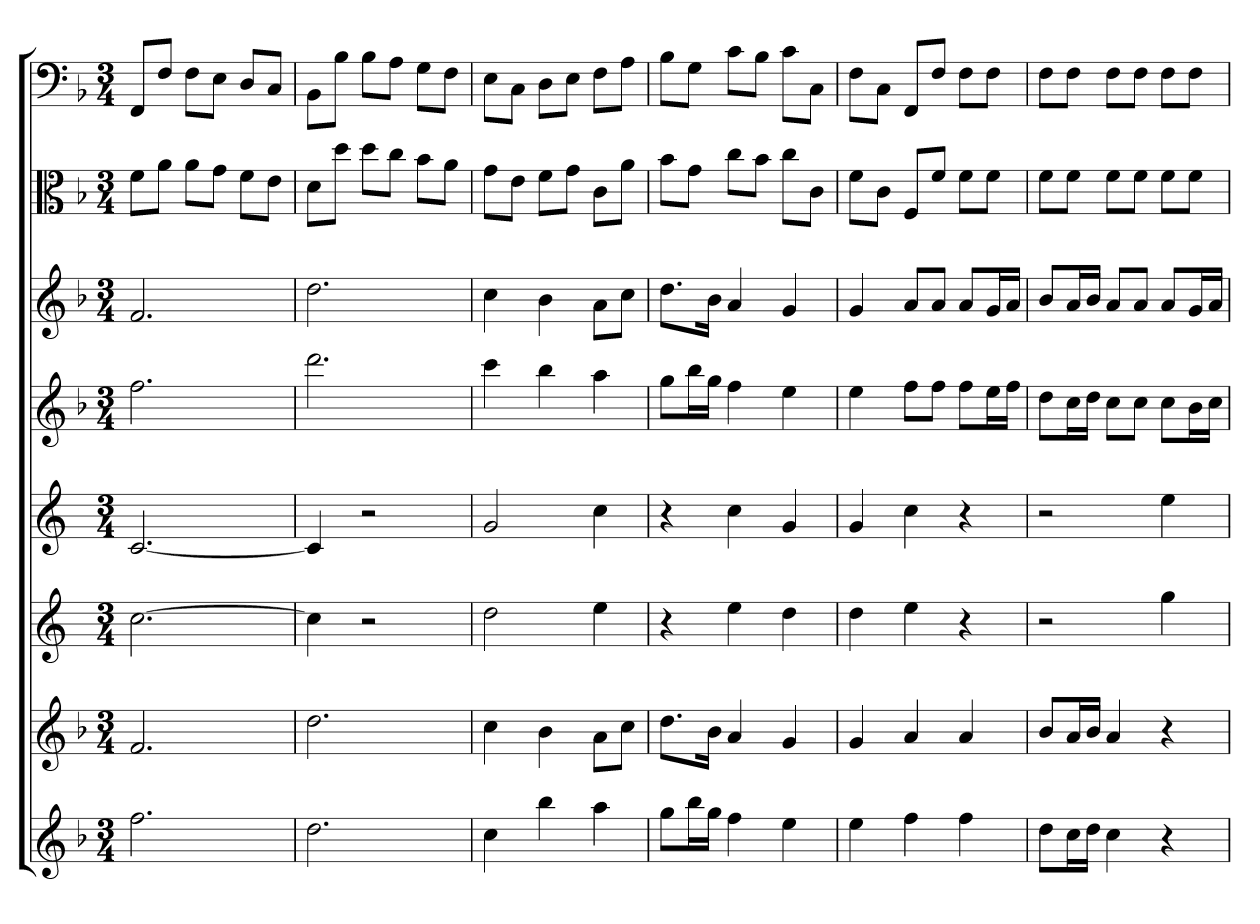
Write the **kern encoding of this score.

**kern	**kern	**kern	**kern	**kern	**kern	**kern	**kern
*part8	*part7	*part6	*part5	*part4	*part3	*part2	*part1
*staff8	*staff7	*staff6	*staff5	*staff4	*staff3	*staff2	*staff1
*	*	*	*	*	*	*clefC3	*clefF4
*k[b-]	*k[b-]	*k[]	*k[]	*k[b-]	*k[b-]	*k[b-]	*k[b-]
*F:	*F:	*	*	*F:	*F:	*F:	*F:
*M3/4	*M3/4	*M3/4	*M3/4	*M3/4	*M3/4	*M3/4	*M3/4
=1	=1	=1	=1	=1	=1	=1	=1
2.ff	2.f	[2.cc	[2.c	2.ff	2.f	8f\L	8FF/L
.	.	.	.	.	.	8a\J	8F/J
.	.	.	.	.	.	8a\L	8F\L
.	.	.	.	.	.	8g\J	8E\J
.	.	.	.	.	.	8f\L	8D/L
.	.	.	.	.	.	8e\J	8C/J
=2	=2	=2	=2	=2	=2	=2	=2
2.dd	2.dd	4cc]	4c]	2.ddd	2.dd	8d\L	8BB-\L
.	.	.	.	.	.	8dd\J	8B-\J
.	.	2r	2r	.	.	8dd\L	8B-\L
.	.	.	.	.	.	8cc\J	8A\J
.	.	.	.	.	.	8b-\L	8G\L
.	.	.	.	.	.	8a\J	8F\J
=3	=3	=3	=3	=3	=3	=3	=3
4cc	4cc	2dd	2g	4ccc	4cc	8g\L	8E\L
.	.	.	.	.	.	8e\J	8C\J
4bb-	4b-	.	.	4bb-	4b-	8f\L	8D\L
.	.	.	.	.	.	8g\J	8E\J
4aa	8aL	4ee	4cc	4aa	8aL	8c\L	8F\L
.	8ccJ	.	.	.	8ccJ	8a\J	8A\J
=4	=4	=4	=4	=4	=4	=4	=4
8ggL	8.ddL	4r	4r	8ggL	8.ddL	8b-\L	8B-\L
16bb-L	.	.	.	16bb-L	.	8g\J	8G\J
16ggJJ	16b-Jk	.	.	16ggJJ	16b-Jk	.	.
4ff	4a	4ee	4cc	4ff	4a	8cc\L	8c\L
.	.	.	.	.	.	8b-\J	8B-\J
4ee	4g	4dd	4g	4ee	4g	8cc\L	8c\L
.	.	.	.	.	.	8c\J	8C\J
=5	=5	=5	=5	=5	=5	=5	=5
4ee	4g	4dd	4g	4ee	4g	8f\L	8F\L
.	.	.	.	.	.	8c\J	8C\J
4ff	4a	4ee	4cc	8ffL	8aL	8F/L	8FF/L
.	.	.	.	8ffJ	8aJ	8f/J	8F/J
4ff	4a	4r	4r	8ffL	8aL	8f\L	8F\L
.	.	.	.	16eeL	16gL	8f\J	8F\J
.	.	.	.	16ffJJ	16aJJ	.	.
=6	=6	=6	=6	=6	=6	=6	=6
8ddL	8b-L	2r	2r	8ddL	8b-L	8f\L	8F\L
16ccL	16aL	.	.	16ccL	16aL	8f\J	8F\J
16ddJJ	16b-JJ	.	.	16ddJJ	16b-JJ	.	.
4cc	4a	.	.	8ccL	8aL	8f\L	8F\L
.	.	.	.	8ccJ	8aJ	8f\J	8F\J
4r	4r	4gg	4ee	8ccL	8aL	8f\L	8F\L
.	.	.	.	16b-L	16gL	8f\J	8F\J
.	.	.	.	16ccJJ	16aJJ	.	.
=	=	=	=	=	=	=	=
*-	*-	*-	*-	*-	*-	*-	*-
